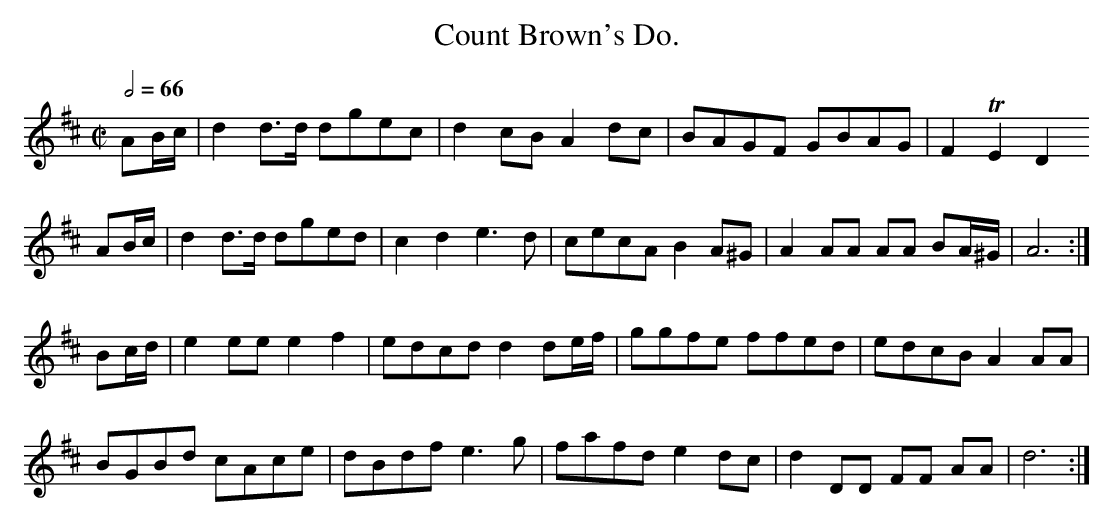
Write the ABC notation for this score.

X:1
T:Count Brown's Do.
M:C|
L:1/8
Q:1/2=66
K:D
AB/c/|d2 d>d dgec|d2cB A2dc   |BAGF GBAG|F2TE2 D2
AB/c/|d2 d>d dged|c2d2 e3 d   |cecA B2 A^G|A2 AA AA BA/^G/|A6:|
Bc/d/|e2 ee  e2f2|edcd d2de/f/|ggfe ffed|edcB A2 AA    |
      BGBd  cAce|dBdf e3 g   |fafd e2 dc|d2 DD FF AA    |d6:|
